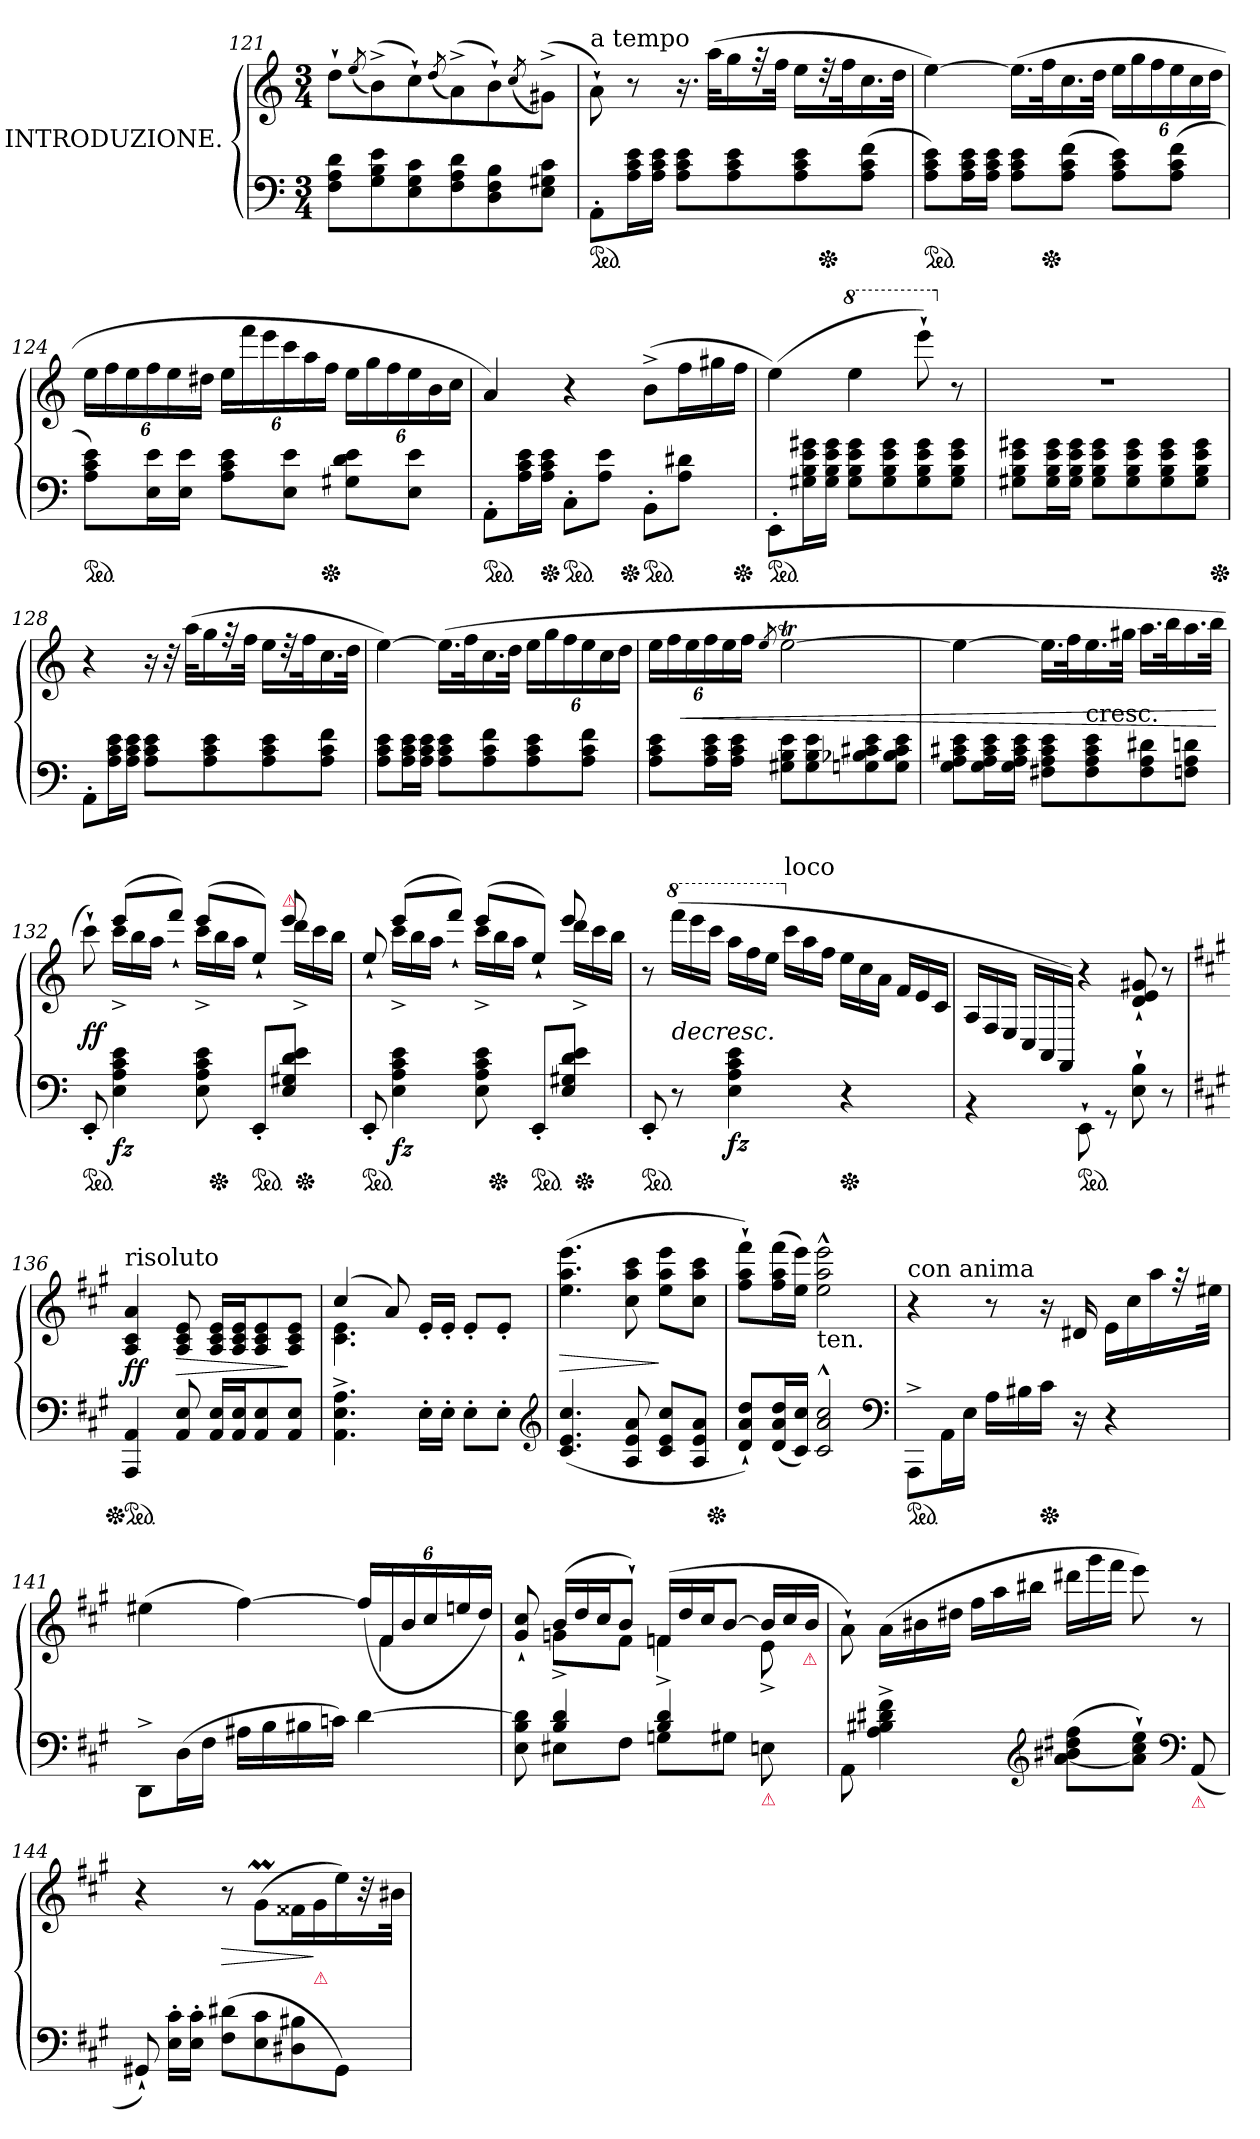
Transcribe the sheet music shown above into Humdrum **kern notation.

**kern	**kern	**dynam
*part1	*part1	*part1
*staff2	*staff1	*staff1/2
*I"INTRODUZIONE.	*	*
*clefF4	*clefG2	*
*k[]	*k[]	*
*a:	*a:	*
*M3/4	*M3/4	*
=121	=121	=121
8F 8A 8dL	8dd`L	.
.	(8qee/	.
8G 8B 8e	(8b^<)	.
8E 8G 8c	8cc`)	.
.	(8qdd/	.
8F 8A 8d	(8a^<)	.
8D 8F 8B	8b`)	.
.	(8qcc/	.
8E 8G#X 8cJ	(8g#X^<J)	.
=122	=122	=122
!	!LO:TX:a:t=a tempo	!
*ped	*	*
8AA'L	8a`\)	.
16A 16c 16eL	8r	.
16A 16c 16eJJ	.	.
8A 8c 8eL	16.r	.
.	(32aaKLL	.
8A 8c 8e	16gg	.
.	32rff	.
.	32ffJJk	.
8A 8c 8e	16eeLL	.
*Xped	*	*
.	32rdd	.
.	32ffK	.
(8A 8c 8fJ	16.cc	.
.	32ddJJk	.
=123	=123	=123
*ped	*	*
8A 8c 8eL)	[4ee)	.
16A 16c 16eL	.	.
16A 16c 16eJJ	.	.
8A 8c 8eL	(>16.eeLL]	.
*Xped	*	*
.	32ffK	.
(8A 8c 8fJ	16.cc	.
.	32ddJJk	.
8A 8c 8eL)	24eeLL	.
.	24gg	.
.	24ff	.
(8A 8c 8fJ	24ee	.
.	24cc	.
.	24ddJJ	.
=124	=124	=124
*ped	*	*
8A 8c 8eL)	24eeLL	.
.	24ff	.
.	24ee	.
16E 16eL	24ff	.
.	24ee	.
16E 16eJJ	.	.
.	24dd#XJJ	.
8A 8c 8eL	24eeLL	.
.	24fff	.
.	24eee	.
8E 8eJ	24ccc	.
.	24aa	.
*Xped	*	*
.	24ffJJ	.
8G#X 8d 8eL	24eeLL	.
.	24gg	.
.	24ff	.
8E 8eJ	24ee	.
.	24b	.
.	24ccJJ	.
=125	=125	=125
*ped	*	*
*	*^	*
8AA'L	4a)	4..ryy	.
16A 16c 16eL	.	.	.
*Xped	*	*	*
16A 16c 16eJJ	.	.	.
*ped	*	*	*
8C'L	4r	.	.
8A 8eJ	.	.	.
*Xped	*	*	*
.	.	4ryy	.
*ped	*	*	*
8BB'L	(8b^L	.	.
*	*Xtuplet	*	*
8A 8d#XJ	24ffL	.	.
.	24gg#X	.	.
.	.	16ryy	.
*Xped	*	*	*
.	24ffJJ	.	.
=126	=126	=126	=126
!LO:TX:b:color=crimson:t=⚠	!	!	!
*	*v	*v	*
*ped	*	*
8EE'</L	(4ee)	.
16G#X\ 16B\ 16e\ 16g#X\L	.	.
16G#\ 16B\ 16e\ 16g#\JJ	.	.
*	*8va	*
8G# 8B 8e 8g#L	4eee	.
8G# 8B 8e 8g#	.	.
8G# 8B 8e 8g#	8eeee`)	.
*	*X8va	*
8G# 8B 8e 8g#J	8r	.
=127	=127	=127
8G#X 8B 8e 8g#XL	2.rdd	.
16G# 16B 16e 16g#L	.	.
16G# 16B 16e 16g#JJ	.	.
8G# 8B 8e 8g#L	.	.
8G# 8B 8e 8g#	.	.
8G# 8B 8e 8g#	.	.
8G# 8B 8e 8g#J	.	.
*Xped	*	*
=128	=128	=128
8AA'L	4r	.
16A 16c 16eL	.	.
16A 16c 16eJJ	.	.
8A 8c 8eL	16r	.
.	32r	.
.	(32aaKLL	.
8A 8c 8e	16gg	.
.	32rff	.
.	32ffJJk	.
8A 8c 8e	16eeLL	.
.	32rdd	.
.	32ffK	.
8A 8c 8fJ	16.cc	.
.	32ddJJk	.
=129	=129	=129
8A 8c 8eL	[4ee)	.
16A 16c 16eL	.	.
16A 16c 16eJJ	.	.
8A 8c 8eL	(>16.eeLL]	.
.	32ffK	.
8A 8c 8f	16.cc	.
.	32ddJJk	.
*	*tuplet	*
8A 8c 8e	24eeLL	.
.	24gg	.
.	24ff	.
8A 8c 8fJ	24ee	.
.	24cc	.
.	24ddJJ	.
=130	=130	=130
8A 8c 8eL	24eeLL	.
.	24ff	.
.	24ee	<
16A 16c 16eL	24ff	.
.	24ee	.
16A 16c 16eJJ	.	.
.	24ffJJ	.
.	8qee/	.
8G#X 8B 8eL	[2eet	.
8G# 8B 8e	.	.
8Gn 8B-X 8c#X 8e	.	.
8G 8B- 8c# 8eJ	.	.
=131	=131	=131
8G 8A 8c#X 8eL	4eeTTT_	.
16G 16A 16c# 16eL	.	.
16G 16A 16c# 16eJJ	.	.
8F#X 8A 8c# 8eL	16.eeLL]	.
.	32ffK	.
!	!LO:TX:c:t=cresc.	!
8F# 8A 8c# 8e	16.ee	.
.	32gg#XJJk	.
8F# 8A 8d#X	16.aaLL	.
.	32bbK	.
8Fn 8A 8dnJ	16.aa	.
.	32bbJJk	.
.	.	[
=132	=132	=132
*	*^	*
*ped	*	*	*
8EE'	8ccc`\)	8ryy	ff
*	*	*Xtuplet	*
!	!	!	!LO:DY:b=2
4E 4A 4c 4e	(8eeeL	24ccc^LL	fz
.	.	24bb	.
.	.	24aaJJ	.
.	8fff`>J)	8rffyy	.
8E 8A 8c 8e	(8eeeL	24ccc^LL	.
*Xped	*	*	*
.	.	24bb	.
.	.	24aaJJ	.
!LO:TX:b:color=crimson:t=⚠	!	!	!
*ped	*	*	*
8EE'</L	8ee`>/J)	8ryy	.
!	!LO:TX:a:color=crimson:t=⚠	!	!
8E\ 8G#X\ 8d\ 8e\J	8eee	24ddd^<LL	.
*Xped	*	*	*
.	.	24ccc	.
.	.	24bbJJ	.
=133	=133	=133	=133
*ped	*	*	*
8EE'	8ee`>/	8ryy	.
!	!	!	!LO:DY:b=2
4E 4A 4c 4e	(8eeeL	24ccc^LL	fz
.	.	24bb	.
.	.	24aaJJ	.
.	8fff`>J)	8ryy	.
8E 8A 8c 8e	(8eeeL	24ccc^LL	.
*Xped	*	*	*
.	.	24bb	.
.	.	24aaJJ	.
!LO:TX:b:color=crimson:t=⚠	!	!	!
*ped	*	*	*
8EE'</L	8ee`>J)	8ryy	.
8E\ 8G#X\ 8d\ 8e\J	8eee	24ddd^LL	.
*Xped	*	*	*
.	.	24ccc	.
.	.	24bbJJ	.
*	*v	*v	*
=134	=134	=134
*ped	*	*
8EE'	8r	.
*	*8va	*
8r	(>24ffffLL	>
.	24eeee	.
.	24ccccJJ	.
!	!	!LO:DY:b=2
4E 4A 4c 4e	24aaaLL	fz
.	24fff	.
.	24eeeJJ	]
*	*X8va	*
!	!LO:TX:a:t=loco	!
.	24cccLL	.
.	24aa	.
.	24ffJJ	.
*Xped	*	*
4r	24eeLL	.
.	24cc	.
.	24aJJ	.
.	24fLL	.
.	24e	.
.	24cJJ	.
=135	=135	=135
4rBB	24A/LL	.
.	24F/	.
.	24E/JJ	.
.	24C/LL	.
.	24AA/	.
.	24FF/JJ)	.
*ped	*	*
8EE`\	4r	.
8rGG	.	.
8E` 8B`	8d` 8e` 8g#X`	.
8r	8r	.
=136	=136	=136
*k[f#c#g#]	*k[f#c#g#]	*
!	!LO:TX:a:t=risoluto	!
*Xped	*	*
*ped	*	*
4AAA 4AA	4A 4c# 4a	ff
8AA 8E	8A 8c# 8e	>
16AA 16ELL	16A 16c# 16eLL	.
16AA 16EJ	16A 16c# 16eJ	.
8AA 8E	8A 8c# 8e	.
8AA 8EJ	8A 8c# 8eJ	]
=137	=137	=137
*	*^	*
4.AA^> 4.E^> 4.A^>	(<4cc#	4.c# 4.e	.
.	8a)	.	.
16E'LL	16e'<LL	4.rAyy	.
16E'JJ	16e'<JJ	.	.
8E'L	8e'<L	.	.
8E'J	8e'<J	.	.
*	*v	*v	*
*clefG2	*	*
=138	=138	=138
(4.c# 4.e 4.cc#	(4.ee 4.aa 4.eee	>
8A 8e 8a	8cc# 8aa 8ccc#	.
8c# 8e 8cc#L	8ee 8aa 8eeeL	]
8A 8e 8aJ	8cc# 8aa 8ccc#J	.
*Xped	*	*
=139	=139	=139
8d` 8a` 8dd`L)	8ff#` 8aa` 8fff#`L)	.
(16d 16a 16ddL	(16ff# 16aa 16fff#L	.
16c# 16cc#JJ)	16ee 16eeeJJ)	.
!	!LO:TX:b:t=ten.	!
2c#^^ 2a^^ 2cc#^^	2ee^^ 2aa^^ 2eee^^	.
*clefF4	*	*
=140	=140	=140
!	!LO:TX:a:t=con anima	!
*ped	*	*
8AAA^\L	4r	.
16AA\L	.	.
16E\JJ	.	.
16ALL	8r	.
16B#X	.	.
*Xped	*	*
16c#JJ	16r	.
16r	16d#X	.
4r	16eLL	.
.	16cc#	.
.	16aa	.
.	32r	.
.	32ee#XJJk	.
=141	=141	=141
*	*^	*
8DD^\L	(4ee#X\	4ryy	.
(16D\L	.	.	.
16F#\JJ	.	.	.
16A#XLL	[4ff#\)	4ryy	.
16B	.	.	.
16B#X	.	.	.
16cnJJ)	.	.	.
*	*tuplet	*Xtuplet	*
[4d	(24ff#LL]	24rcyy	.
.	24f#	6f#	.
.	24b	.	.
.	24cc#	.	.
.	24een	.	.
.	24ddJJ)	24rcyy	.
=142	=142	=142	=142
*^	*	*	*
8rgyy	8E 8B 8d]	8g#`> 8cc#`>	8rAyy	.
4B 4d	8E#XL	(24bLL	8gn^L	.
.	.	24dd	.	.
.	.	24cc#J	.	.
.	8F#J	8b`J)	8f#J	.
4B 4d	8GnL	(24fnLL	4fn^	.
.	.	24dd	.	.
.	.	24cc#J	.	.
.	8G#XJ	[8bJ	.	.
!LO:TX:b:color=crimson:t=⚠	!	!	!	!
8reyy	8En	24bLL]	8e^	.
.	.	24cc#	.	.
!	!	!LO:TX:b:color=crimson:t=⚠	!	!
.	.	24bJJ	.	.
*v	*v	*	*	*
*	*v	*v	*
=143	=143	=143
8AA\	8a`>\)	.
4A^ 4B#X^ 4d#X^ 4f#^	(24aLL	.
.	24b#X	.
.	24dd#XJJ	.
.	24ff#LL	.
.	24aa	.
.	24bb#XJJ	.
*clefG2	*	*
(>[8a 8b#X 8dd#X 8ff#L	24ddd#XLL	.
.	24ggg#	.
.	24fff#JJ	.
8a]` 8cc#` 8ee`J)	8eee)	.
*clefF4	*	*
!LO:TX:b:color=crimson:t=⚠	!	!
(8AA	8r	.
=144	=144	=144
8GG#X`)	4r	.
16E' 16c#'LL	.	.
16E' 16c#'JJ	.	.
!	!	!LO:HP:b
(8F# 8d#XL	8r	>
8E 8c#	(8g#m\L	.
8D#X 8B#X	16f##X\L	.
!	!LO:TX:b:color=crimson:t=⚠	!
.	16g#\	]
8GG#J)	16ee\)	.
.	32r	.
.	32b#X\JJk	.
=	=	=
*-	*-	*-
